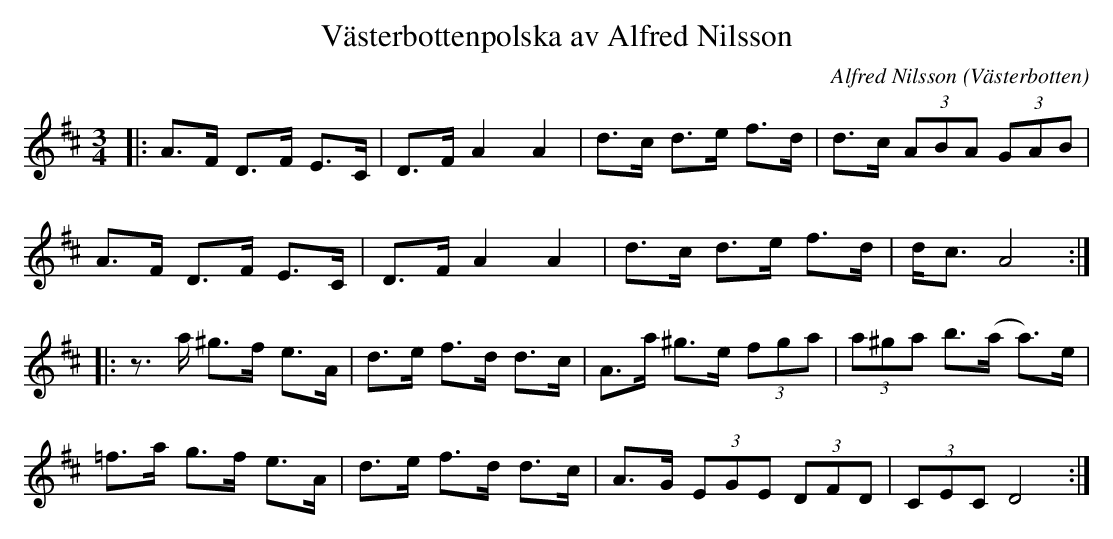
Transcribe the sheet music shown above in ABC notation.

X:1
T:Västerbottenpolska av Alfred Nilsson
C:Alfred Nilsson
O: Västerbotten
M:3/4
L:1/8
K:D
|: A>F D>F E>C | D>F A2 A2 | d>c d>e f>d | d>c (3ABA (3GAB |
   A>F D>F E>C | D>F A2 A2 | d>c d>e f>d | d<c A4 :|
|: z3/2 a/2 ^g>f e>A | d>e f>d d>c | A>a ^g>e (3fga | (3a^ga b>(a a)>e |
   =f>a g>f e>A | d>e f>d d>c | A>G (3EGE (3DFD | (3CEC D4 :|
